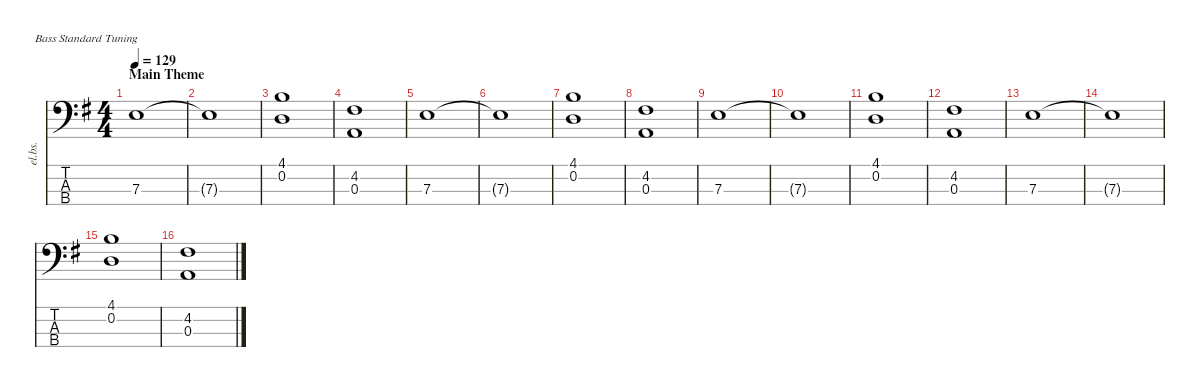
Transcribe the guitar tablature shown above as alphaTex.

\defaultSystemsLayout 4
\hideDynamics
\bracketExtendMode nobrackets
\otherSystemsTrackNameOrientation horizontal
\track ("Lead Cliff I" "el.bs.") {instrument electricbassfinger}
\staff {score tabs}
\tuning (G2 D2 A1 E1)
\ts (4 4)
\section ("" "Main Theme")
\tempo 129
\clef f4
\ks eminor
7.3{acc forcenatural}.1{dy f beam Down} |
7.3{t acc forcenatural}.1{beam Down} |
(4.1{acc forcenatural} 0.2{acc forcenatural}).1{beam Down} |
(4.2{acc #} 0.3{acc forcenatural}).1{beam Up} |
7.3{acc forcenatural}.1{beam Down} |
7.3{t acc forcenatural}.1{beam Down} |
(4.1{acc forcenatural} 0.2{acc forcenatural}).1{beam Down} |
(4.2{acc #} 0.3{acc forcenatural}).1{beam Up} |
7.3{acc forcenatural}.1{beam Down} |
7.3{t acc forcenatural}.1{beam Down} |
(4.1{acc forcenatural} 0.2{acc forcenatural}).1{beam Down} |
(4.2{acc #} 0.3{acc forcenatural}).1{beam Up} |
7.3{acc forcenatural}.1{beam Down} |
7.3{t acc forcenatural}.1{beam Down} |
(4.1{acc forcenatural} 0.2{acc forcenatural}).1{beam Down} |
(4.2{acc #} 0.3{acc forcenatural}).1{beam Up}
